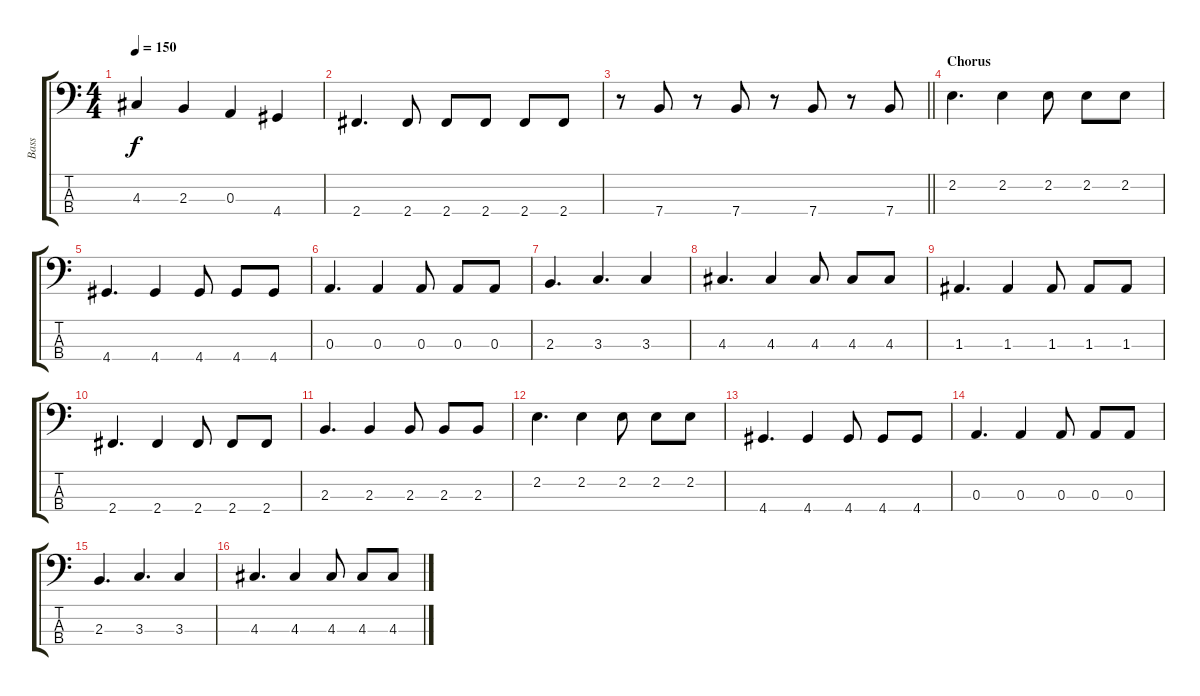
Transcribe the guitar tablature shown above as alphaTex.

\track ("Bass" "Bass") {instrument electricbassfinger}
\staff {score tabs}
\tuning (G2 D2 A1 E1) {hide}
\ts (4 4)
\tempo 150
\clef f4
\ks c
4.3.4{dy f} 2.3.4 0.3.4 4.4.4 |
2.4.4{d} 2.4.8 2.4.8 2.4.8 2.4.8 2.4.8 |
\barLineRight lightlight
r.8 7.4.8 r.8 7.4.8 r.8 7.4.8 r.8 7.4.8 |
\section ("" "Chorus")
2.2.4{d} 2.2.4 2.2.8 2.2.8 2.2.8 |
4.4.4{d} 4.4.4 4.4.8 4.4.8 4.4.8 |
0.3.4{d} 0.3.4 0.3.8 0.3.8 0.3.8 |
2.3.4{d} 3.3.4{d} 3.3.4 |
4.3.4{d} 4.3.4 4.3.8 4.3.8 4.3.8 |
1.3.4{d} 1.3.4 1.3.8 1.3.8 1.3.8 |
2.4.4{d} 2.4.4 2.4.8 2.4.8 2.4.8 |
2.3.4{d} 2.3.4 2.3.8 2.3.8 2.3.8 |
2.2.4{d} 2.2.4 2.2.8 2.2.8 2.2.8 |
4.4.4{d} 4.4.4 4.4.8 4.4.8 4.4.8 |
0.3.4{d} 0.3.4 0.3.8 0.3.8 0.3.8 |
2.3.4{d} 3.3.4{d} 3.3.4 |
4.3.4{d} 4.3.4 4.3.8 4.3.8 4.3.8
